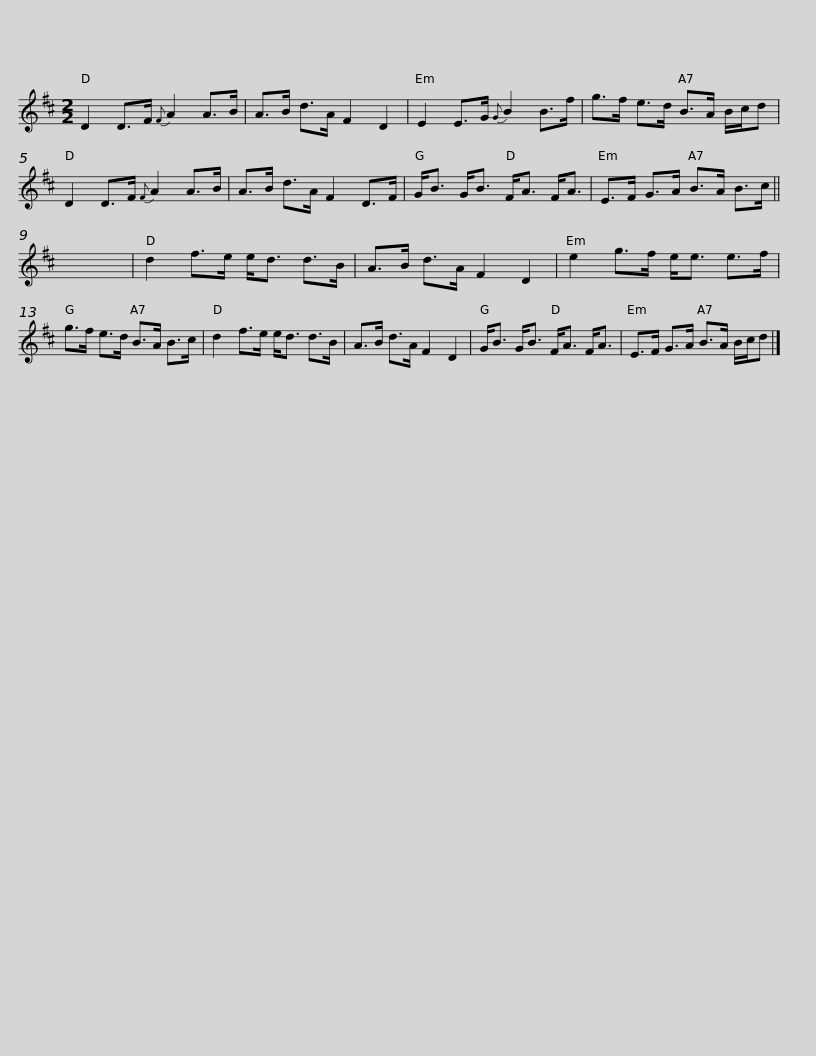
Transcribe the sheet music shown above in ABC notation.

X:1
L:1/8
M:2/2
I:linebreak $
K:D
V:1 treble
V:1
 D2 D>F{F} A2 A>B | A>B d>A F2 D2 | E2 E>G{G} B2 B>f | g>f e>d B>A B/c/d | D2 D>F{F} A2 A>B |$ %5
 A>B d>A F2 D>F | G<B G<B F<A F<A | E>F G>A B>A B>c || x8 | d2 f>e e<d d>B |$ %10
 A>B d>A F2 D2 | e2 g>f e<e e>f | g>f e>d B>A B>c | d2 f>e e<d d>B | A>B d>A F2 D2 |$ %15
 G<B G<B F<A F<A | E>F G>A B>A B/c/d |] %17
